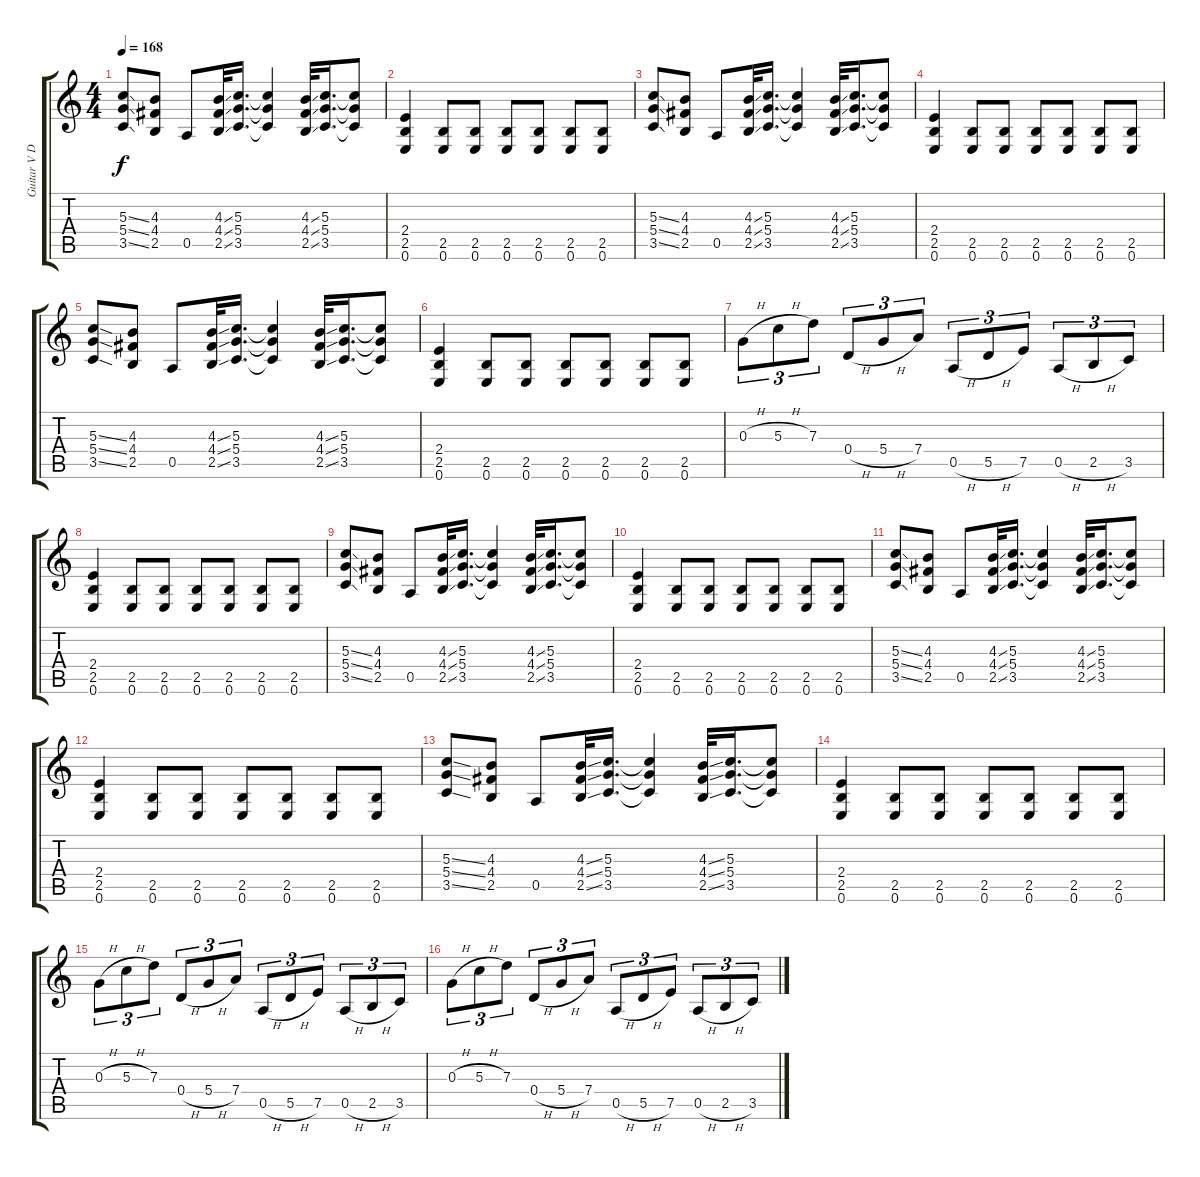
\track ("Guitar V Distortion" "Guitar V D") {instrument distortionguitar}
\staff {score tabs}
\tuning (E4 B3 G3 D3 A2 E2) {hide}
\ts (4 4)
\tempo 168
\clef g2
\ks c
(5.3{ss} 5.4{ss} 3.5{ss}).8{dy f} (4.3 4.4 2.5).8 0.5.8 (4.3{ss} 4.4{ss} 2.5{ss}).32 (5.3 5.4 3.5).16{d} (5.3{t} 5.4{t} 3.5{t}).4 (4.3{ss} 4.4{ss} 2.5{ss}).32 (5.3 5.4 3.5).16{d} (5.3{t} 5.4{t} 3.5{t}).8 |
(2.4 2.5 0.6).4 (2.5 0.6).8 (2.5 0.6).8 (2.5 0.6).8 (2.5 0.6).8 (2.5 0.6).8 (2.5 0.6).8 |
(5.3{ss} 5.4{ss} 3.5{ss}).8 (4.3 4.4 2.5).8 0.5.8 (4.3{ss} 4.4{ss} 2.5{ss}).32 (5.3 5.4 3.5).16{d} (5.3{t} 5.4{t} 3.5{t}).4 (4.3{ss} 4.4{ss} 2.5{ss}).32 (5.3 5.4 3.5).16{d} (5.3{t} 5.4{t} 3.5{t}).8 |
(2.4 2.5 0.6).4 (2.5 0.6).8 (2.5 0.6).8 (2.5 0.6).8 (2.5 0.6).8 (2.5 0.6).8 (2.5 0.6).8 |
(5.3{ss} 5.4{ss} 3.5{ss}).8 (4.3 4.4 2.5).8 0.5.8 (4.3{ss} 4.4{ss} 2.5{ss}).32 (5.3 5.4 3.5).16{d} (5.3{t} 5.4{t} 3.5{t}).4 (4.3{ss} 4.4{ss} 2.5{ss}).32 (5.3 5.4 3.5).16{d} (5.3{t} 5.4{t} 3.5{t}).8 |
(2.4 2.5 0.6).4 (2.5 0.6).8 (2.5 0.6).8 (2.5 0.6).8 (2.5 0.6).8 (2.5 0.6).8 (2.5 0.6).8 |
0.3{h}.8{tu (3 2)} 5.3{h}.8{tu (3 2)} 7.3.8{tu (3 2)} 0.4{h}.8{tu (3 2)} 5.4{h}.8{tu (3 2)} 7.4.8{tu (3 2)} 0.5{h}.8{tu (3 2)} 5.5{h}.8{tu (3 2)} 7.5.8{tu (3 2)} 0.5{h}.8{tu (3 2)} 2.5{h}.8{tu (3 2)} 3.5.8{tu (3 2)} |
(2.4 2.5 0.6).4 (2.5 0.6).8 (2.5 0.6).8 (2.5 0.6).8 (2.5 0.6).8 (2.5 0.6).8 (2.5 0.6).8 |
(5.3{ss} 5.4{ss} 3.5{ss}).8 (4.3 4.4 2.5).8 0.5.8 (4.3{ss} 4.4{ss} 2.5{ss}).32 (5.3 5.4 3.5).16{d} (5.3{t} 5.4{t} 3.5{t}).4 (4.3{ss} 4.4{ss} 2.5{ss}).32 (5.3 5.4 3.5).16{d} (5.3{t} 5.4{t} 3.5{t}).8 |
(2.4 2.5 0.6).4 (2.5 0.6).8 (2.5 0.6).8 (2.5 0.6).8 (2.5 0.6).8 (2.5 0.6).8 (2.5 0.6).8 |
(5.3{ss} 5.4{ss} 3.5{ss}).8 (4.3 4.4 2.5).8 0.5.8 (4.3{ss} 4.4{ss} 2.5{ss}).32 (5.3 5.4 3.5).16{d} (5.3{t} 5.4{t} 3.5{t}).4 (4.3{ss} 4.4{ss} 2.5{ss}).32 (5.3 5.4 3.5).16{d} (5.3{t} 5.4{t} 3.5{t}).8 |
(2.4 2.5 0.6).4 (2.5 0.6).8 (2.5 0.6).8 (2.5 0.6).8 (2.5 0.6).8 (2.5 0.6).8 (2.5 0.6).8 |
(5.3{ss} 5.4{ss} 3.5{ss}).8 (4.3 4.4 2.5).8 0.5.8 (4.3{ss} 4.4{ss} 2.5{ss}).32 (5.3 5.4 3.5).16{d} (5.3{t} 5.4{t} 3.5{t}).4 (4.3{ss} 4.4{ss} 2.5{ss}).32 (5.3 5.4 3.5).16{d} (5.3{t} 5.4{t} 3.5{t}).8 |
(2.4 2.5 0.6).4 (2.5 0.6).8 (2.5 0.6).8 (2.5 0.6).8 (2.5 0.6).8 (2.5 0.6).8 (2.5 0.6).8 |
0.3{h}.8{tu (3 2)} 5.3{h}.8{tu (3 2)} 7.3.8{tu (3 2)} 0.4{h}.8{tu (3 2)} 5.4{h}.8{tu (3 2)} 7.4.8{tu (3 2)} 0.5{h}.8{tu (3 2)} 5.5{h}.8{tu (3 2)} 7.5.8{tu (3 2)} 0.5{h}.8{tu (3 2)} 2.5{h}.8{tu (3 2)} 3.5.8{tu (3 2)} |
0.3{h}.8{tu (3 2)} 5.3{h}.8{tu (3 2)} 7.3.8{tu (3 2)} 0.4{h}.8{tu (3 2)} 5.4{h}.8{tu (3 2)} 7.4.8{tu (3 2)} 0.5{h}.8{tu (3 2)} 5.5{h}.8{tu (3 2)} 7.5.8{tu (3 2)} 0.5{h}.8{tu (3 2)} 2.5{h}.8{tu (3 2)} 3.5.8{tu (3 2)}
